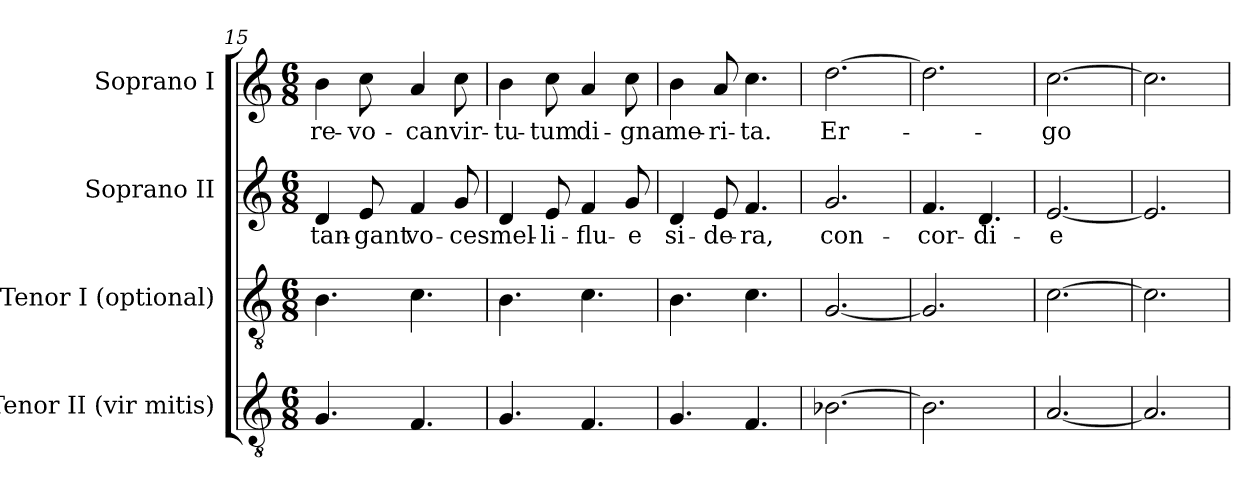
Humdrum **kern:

**kern	**kern	**kern	**text	**kern	**text
*part4	*part3	*part2	*part2	*part1	*part1
*staff4	*staff3	*staff2	*staff2	*staff1	*staff1
*I"Tenor II (vir mitis)	*I"Tenor I (optional)	*I"Soprano II	*	*I"Soprano I	*
*I'T.	*I'T.	*I'A.	*	*I'A.	*
!!LO:LB:g=z
*clefGv2	*clefGv2	*clefG2	*	*clefG2	*
*ITrd7c12	*ITrd7c12	*	*	*	*
*k[]	*k[]	*k[]	*	*k[]	*
*C:	*C:	*C:	*	*C:	*
*M6/8	*M6/8	*M6/8	*	*M6/8	*
=15	=15	=15	=15	=15	=15
!	!	!	!LO:LY:b:color=#000000	!	!
!	!	!	!	!	!LO:LY:b:color=#000000
4.GGi/	4.BBi\	4di/	tan-	4bi\	re-
!	!	!	!LO:LY:b:color=#000000	!	!
!	!	!	!	!	!LO:LY:b:color=#000000
.	.	8ei/	-gant	8cci\	-vo-
!	!	!	!LO:LY:b:color=#000000	!	!
!	!	!	!	!	!LO:LY:b:color=#000000
4.FFi/	4.Ci\	4fi/	vo-	4ai/	-can
!	!	!	!LO:LY:b:color=#000000	!	!
!	!	!	!	!	!LO:LY:b:color=#000000
.	.	8gi/	-ces	8cci\	vir-
=16	=16	=16	=16	=16	=16
!	!	!	!LO:LY:b:color=#000000	!	!
!	!	!	!	!	!LO:LY:b:color=#000000
4.GGi/	4.BBi\	4di/	mel-	4bi\	-tu-
!	!	!	!LO:LY:b:color=#000000	!	!
!	!	!	!	!	!LO:LY:b:color=#000000
.	.	8ei/	-li-	8cci\	-tum
!	!	!	!LO:LY:b:color=#000000	!	!
!	!	!	!	!	!LO:LY:b:color=#000000
4.FFi/	4.Ci\	4fi/	-flu-	4ai/	di-
!	!	!	!LO:LY:b:color=#000000	!	!
!	!	!	!	!	!LO:LY:b:color=#000000
.	.	8gi/	-e	8cci\	-gna
=17	=17	=17	=17	=17	=17
!	!	!	!LO:LY:b:color=#000000	!	!
!	!	!	!	!	!LO:LY:b:color=#000000
4.GGi/	4.BBi\	4di/	si-	4bi\	me-
!	!	!	!LO:LY:b:color=#000000	!	!
!	!	!	!	!	!LO:LY:b:color=#000000
.	.	8ei/	-de-	8ai/	-ri-
!	!	!	!LO:LY:b:color=#000000	!	!
!	!	!	!	!	!LO:LY:b:color=#000000
4.FFi/	4.Ci\	4.fi/	-ra,	4.cci\	-ta.
=18	=18	=18	=18	=18	=18
!	!	!	!LO:LY:b:color=#000000	!	!
!	!	!	!	!	!LO:LY:b:color=#000000
[2.BB-Xi\	[2.GGi/	2.gi/	con-	[2.ddi\	Er-
=19	=19	=19	=19	=19	=19
!	!	!	!LO:LY:b:color=#000000	!	!
2.BB-i\]	2.GGi/]	4.fi/	-cor-	2.ddi\]	.
!	!	!	!LO:LY:b:color=#000000	!	!
.	.	4.di/	-di-	.	.
=20	=20	=20	=20	=20	=20
!	!	!	!LO:LY:b:color=#000000	!	!
!	!	!	!	!	!LO:LY:b:color=#000000
[2.AAi/	[2.Ci\	[2.ei/	-e	[2.cci\	-go
=21	=21	=21	=21	=21	=21
2.AAi/]	2.Ci\]	2.ei/]	.	2.cci\]	.
=	=	=	=	=	=
*-	*-	*-	*-	*-	*-
